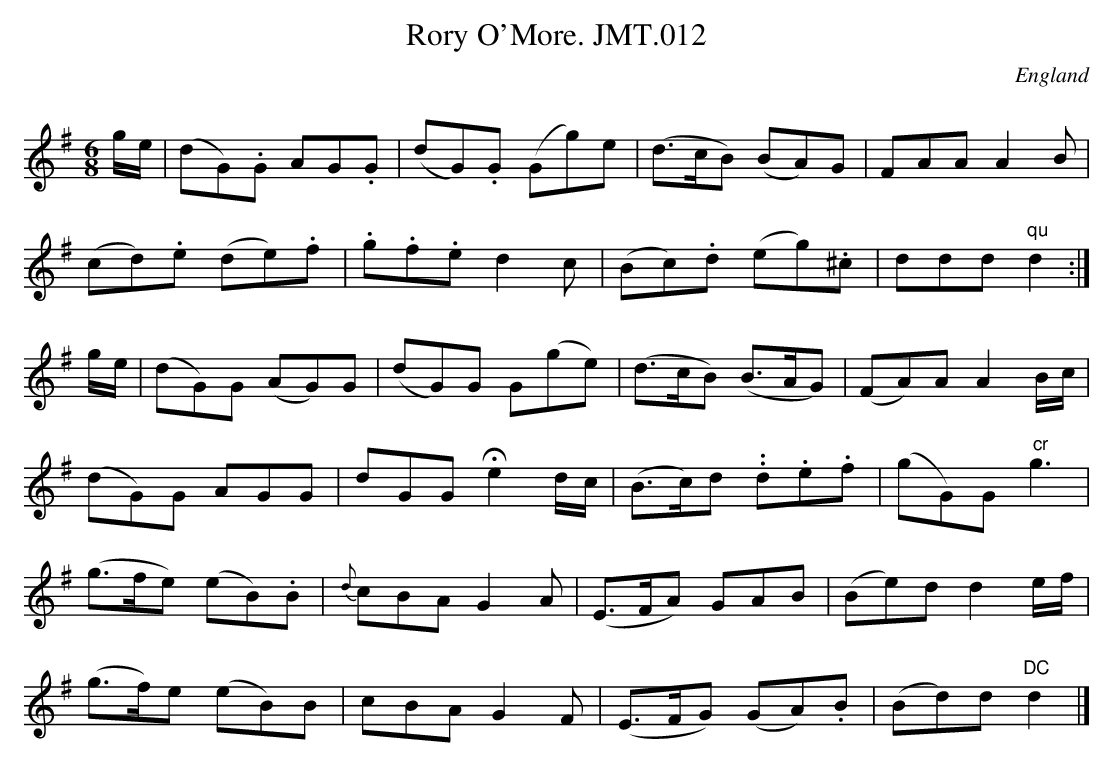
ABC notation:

X:1
T:Rory O'More. JMT.012
M:6/8
L:1/8
Q:3/8120
O:England
K:G major
g/e/|\
(dG).G AG.G | (dG).G (Gg)e | (d>cB) (BA)G | FAA A2B | !
(cd).e (de).f | .g.f.e d2c | (Bc).d (eg).^c | ddd "qu"d2 :|!
g/e/|\
(dG)G (AG)G | (dG)G G(ge) | (d>cB) (B>AG) | (FA)A A2 B/c/|!
(dG)G AGG | dGGHe2 d/c/ | (B>c)d. .d.e.f| (gG)G " cr"g3|!
(g>fe) (eB).B | {d}c-BA G2A |(E>FA) GAB | (Be)d d2 e/f/|!
(g>f)e (eB)B | cBA G2 F | (E>FG) (GA).B| (Bd)d "DC"d2|]
